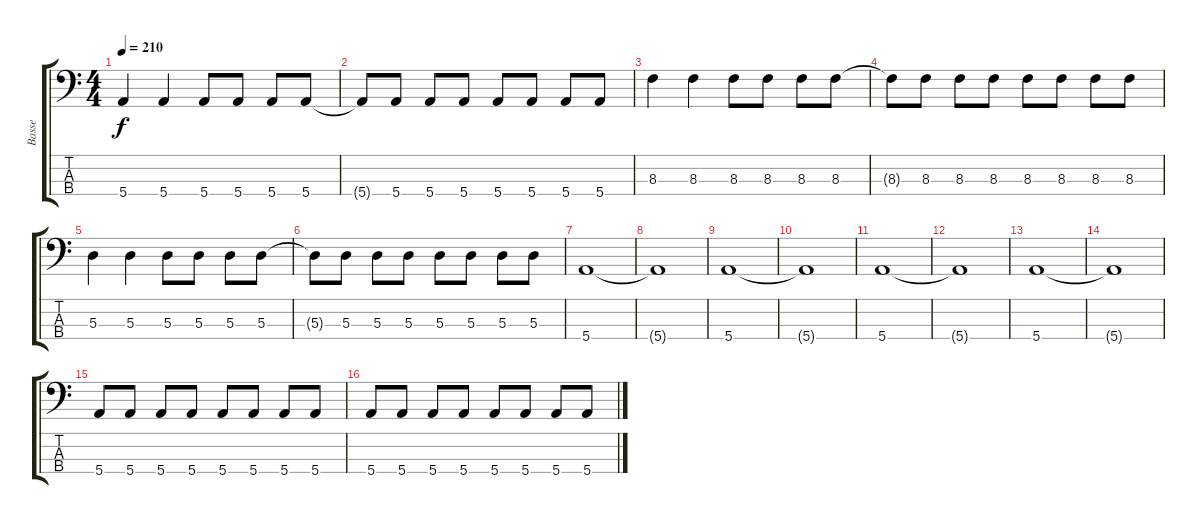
\track ("Basse" "Basse") {instrument electricbassfinger}
\staff {score tabs}
\tuning (G2 D2 A1 E1) {hide}
\ts (4 4)
\tempo 210
\clef f4
\ks c
5.4.4{dy f} 5.4.4 5.4.8 5.4.8 5.4.8 5.4.8 |
5.4{t}.8 5.4.8 5.4.8 5.4.8 5.4.8 5.4.8 5.4.8 5.4.8 |
8.3.4 8.3.4 8.3.8 8.3.8 8.3.8 8.3.8 |
8.3{t}.8 8.3.8 8.3.8 8.3.8 8.3.8 8.3.8 8.3.8 8.3.8 |
5.3.4 5.3.4 5.3.8 5.3.8 5.3.8 5.3.8 |
5.3{t}.8 5.3.8 5.3.8 5.3.8 5.3.8 5.3.8 5.3.8 5.3.8 |
5.4.1 |
5.4{t}.1 |
5.4.1 |
5.4{t}.1 |
5.4.1 |
5.4{t}.1 |
5.4.1 |
5.4{t}.1 |
5.4.8 5.4.8 5.4.8 5.4.8 5.4.8 5.4.8 5.4.8 5.4.8 |
5.4.8 5.4.8 5.4.8 5.4.8 5.4.8 5.4.8 5.4.8 5.4.8
